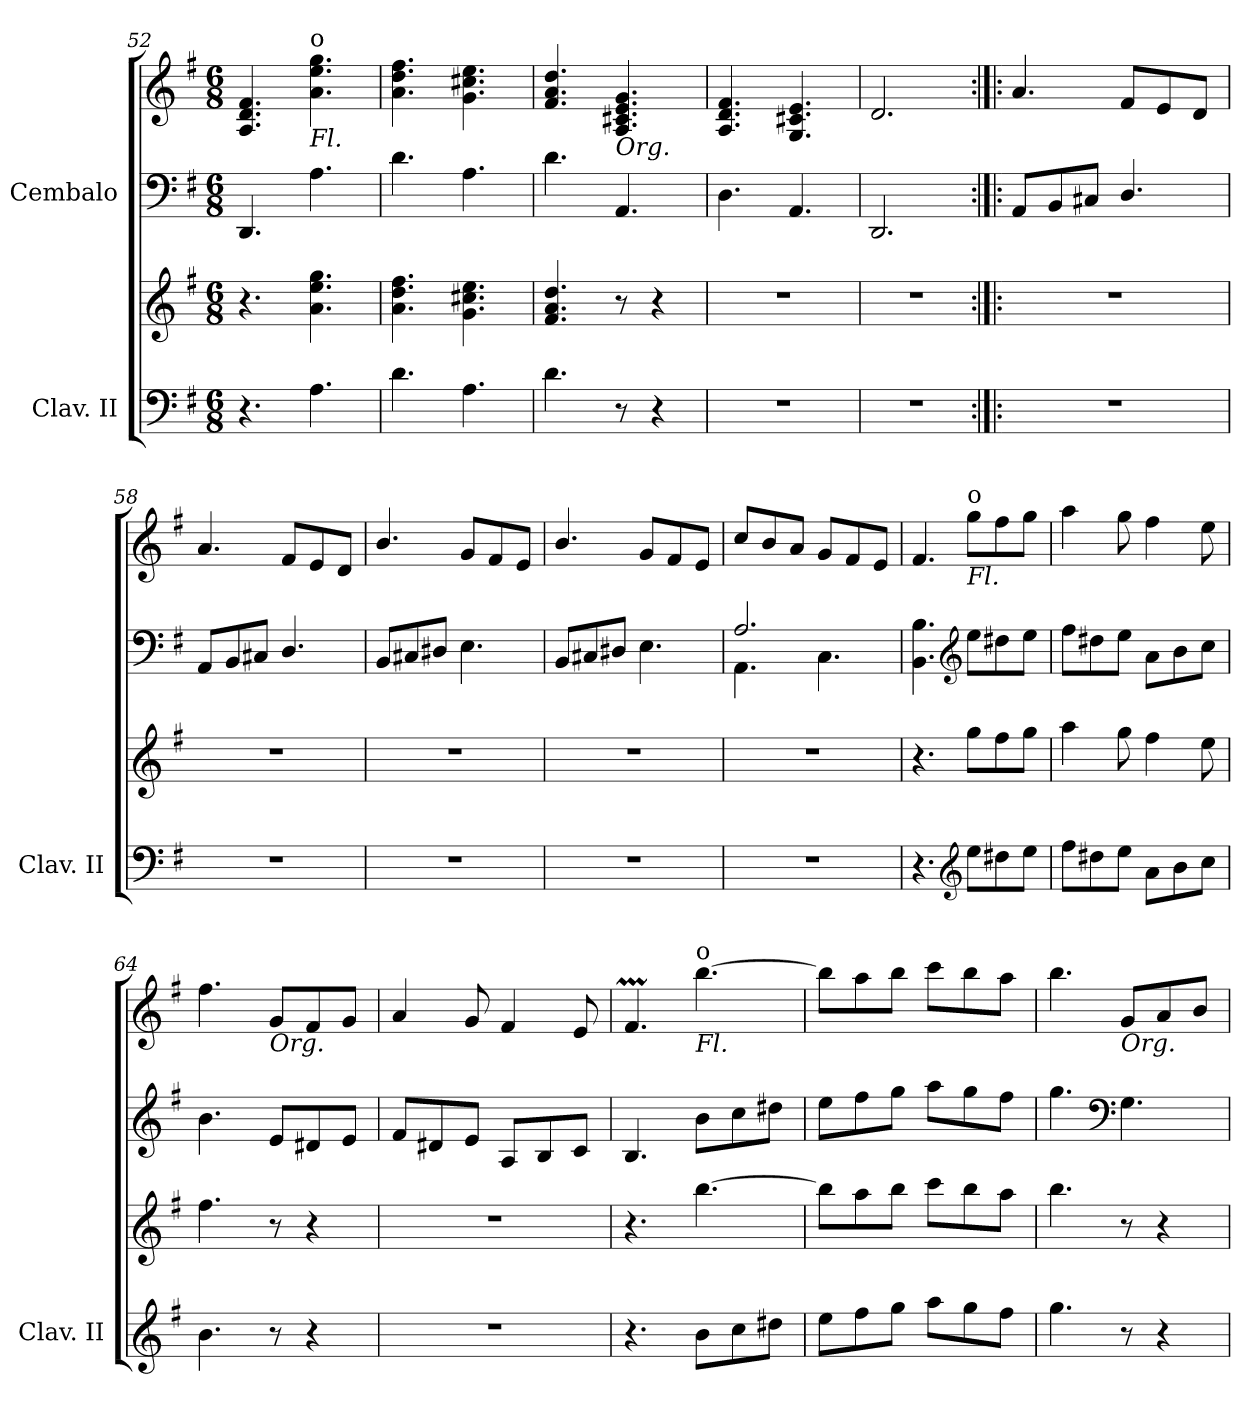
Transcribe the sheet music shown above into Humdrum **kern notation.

**kern	**kern	**kern	**kern
*part2	*part2	*part1	*part1
*staff4	*staff3	*staff2	*staff1
*I"Clav. II	*	*I"Cembalo	*
*I'Clav. II	*	*	*
*clefF4	*clefG2	*clefF4	*clefG2
*k[f#]	*k[f#]	*k[f#]	*k[f#]
*M6/8	*M6/8	*M6/8	*M6/8
=52	=52	=52	=52
4.r	4.r	4.DD/	4.A/ 4.d/ 4.f#/
!	!	!	!LO:TX:b:i:t=Fl.
!	!	!	!LO:TX:t=o
4.A\	4.a\ 4.ee\ 4.gg\	4.A\	4.a\ 4.ee\ 4.gg\
=53	=53	=53	=53
4.d\	4.a\ 4.dd\ 4.ff#\	4.d\	4.a\ 4.dd\ 4.ff#\
4.A\	4.g\ 4.cc#X\ 4.ee\	4.A\	4.g\ 4.cc#X\ 4.ee\
=54	=54	=54	=54
4.d\	4.f#/ 4.a/ 4.dd/	4.d\	4.f#/ 4.a/ 4.dd/
!	!	!	!LO:TX:b:i:t=Org.
8r	8r	4.AA/	4.A/ 4.c#X/ 4.e/ 4.g/
4r	4r	.	.
=55	=55	=55	=55
2.r	2.r	4.D\	4.A/ 4.d/ 4.f#/
.	.	4.AA/	4.G/ 4.c#X/ 4.e/
=56	=56	=56	=56
2.r	2.r	2.DD/	2.d/
!!LO:PB:g=z
=57:|!|:	=57:|!|:	=57:|!|:	=57:|!|:
2.r	2.r	8AA/L	4.a/
.	.	8BB/	.
.	.	8C#X/J	.
.	.	4.D/	8f#/L
.	.	.	8e/
.	.	.	8d/J
=58	=58	=58	=58
2.r	2.r	8AA/L	4.a/
.	.	8BB/	.
.	.	8C#X/J	.
.	.	4.D/	8f#/L
.	.	.	8e/
.	.	.	8d/J
=59	=59	=59	=59
2.r	2.r	8BB/L	4.b/
.	.	8C#X/	.
.	.	8D#X/J	.
.	.	4.E\	8g/L
.	.	.	8f#/
.	.	.	8e/J
=60	=60	=60	=60
2.r	2.r	8BB/L	4.b/
.	.	8C#X/	.
.	.	8D#X/J	.
.	.	4.E\	8g/L
.	.	.	8f#/
.	.	.	8e/J
!!LO:LB:g=z
=61	=61	=61	=61
*	*	*^	*
2.r	2.r	2.A/	4.AA\	8cc/L
.	.	.	.	8b/
.	.	.	.	8a/J
.	.	.	4.C\	8g/L
.	.	.	.	8f#/
.	.	.	.	8e/J
*	*	*v	*v	*
=62	=62	=62	=62
4.r	4.r	4.BB\ 4.B\	4.f#/
*clefG2	*	*clefG2	*
!	!	!	!LO:TX:b:i:t=Fl.
!	!	!	!LO:TX:t=o
8ee\L	8gg\L	8ee\L	8gg\L
8dd#X\	8ff#\	8dd#X\	8ff#\
8ee\J	8gg\J	8ee\J	8gg\J
=63	=63	=63	=63
8ff#\L	4aa\	8ff#\L	4aa\
8dd#X\	.	8dd#X\	.
8ee\J	8gg\	8ee\J	8gg\
8a\L	4ff#\	8a\L	4ff#\
8b\	.	8b\	.
8cc\J	8ee\	8cc\J	8ee\
=64	=64	=64	=64
4.b\	4.ff#\	4.b\	4.ff#\
!	!	!	!LO:TX:b:i:t=Org.
8r	8r	8e/L	8g/L
4r	4r	8d#X/	8f#/
.	.	8e/J	8g/J
=65	=65	=65	=65
2.r	2.r	8f#/L	4a/
.	.	8d#X/	.
.	.	8e/J	8g/
.	.	8A/L	4f#/
.	.	8B/	.
.	.	8c/J	8e/
!!LO:LB:g=z
=66	=66	=66	=66
4.r	4.r	4.B/	4.f#mm/
!	!	!	!LO:TX:b:i:t=Fl.
!	!	!	!LO:TX:t=o
8b\L	[4.bb\	8b\L	[4.bb\
8cc\	.	8cc\	.
8dd#X\J	.	8dd#X\J	.
=67	=67	=67	=67
8ee\L	8bb\L]	8ee\L	8bb\L]
8ff#\	8aa\	8ff#\	8aa\
8gg\J	8bb\J	8gg\J	8bb\J
8aa\L	8ccc\L	8aa\L	8ccc\L
8gg\	8bb\	8gg\	8bb\
8ff#\J	8aa\J	8ff#\J	8aa\J
=68	=68	=68	=68
4.gg\	4.bb\	4.gg\	4.bb\
*	*	*clefF4	*
!	!	!	!LO:TX:b:i:t=Org.
8r	8r	4.G\	8g/L
4r	4r	.	8a/
.	.	.	8b/J
=	=	=	=
*-	*-	*-	*-
